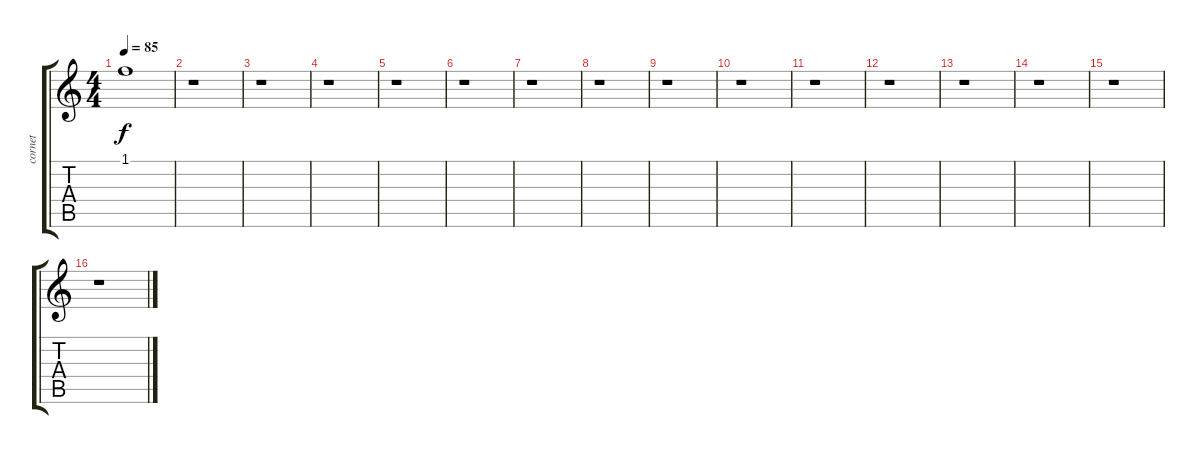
\track ("cornet" "cornet") {instrument distortionguitar}
\staff {score tabs}
\tuning (E4 B3 G3 D3 A2 E2) {hide}
\ts (4 4)
\tempo 85
\clef g2
\ks c
1.1{t}.1{dy f} |
r.1 |
r.1 |
r.1 |
r.1 |
r.1 |
r.1 |
r.1 |
r.1 |
r.1 |
r.1 |
r.1 |
r.1 |
r.1 |
r.1 |
r.1
